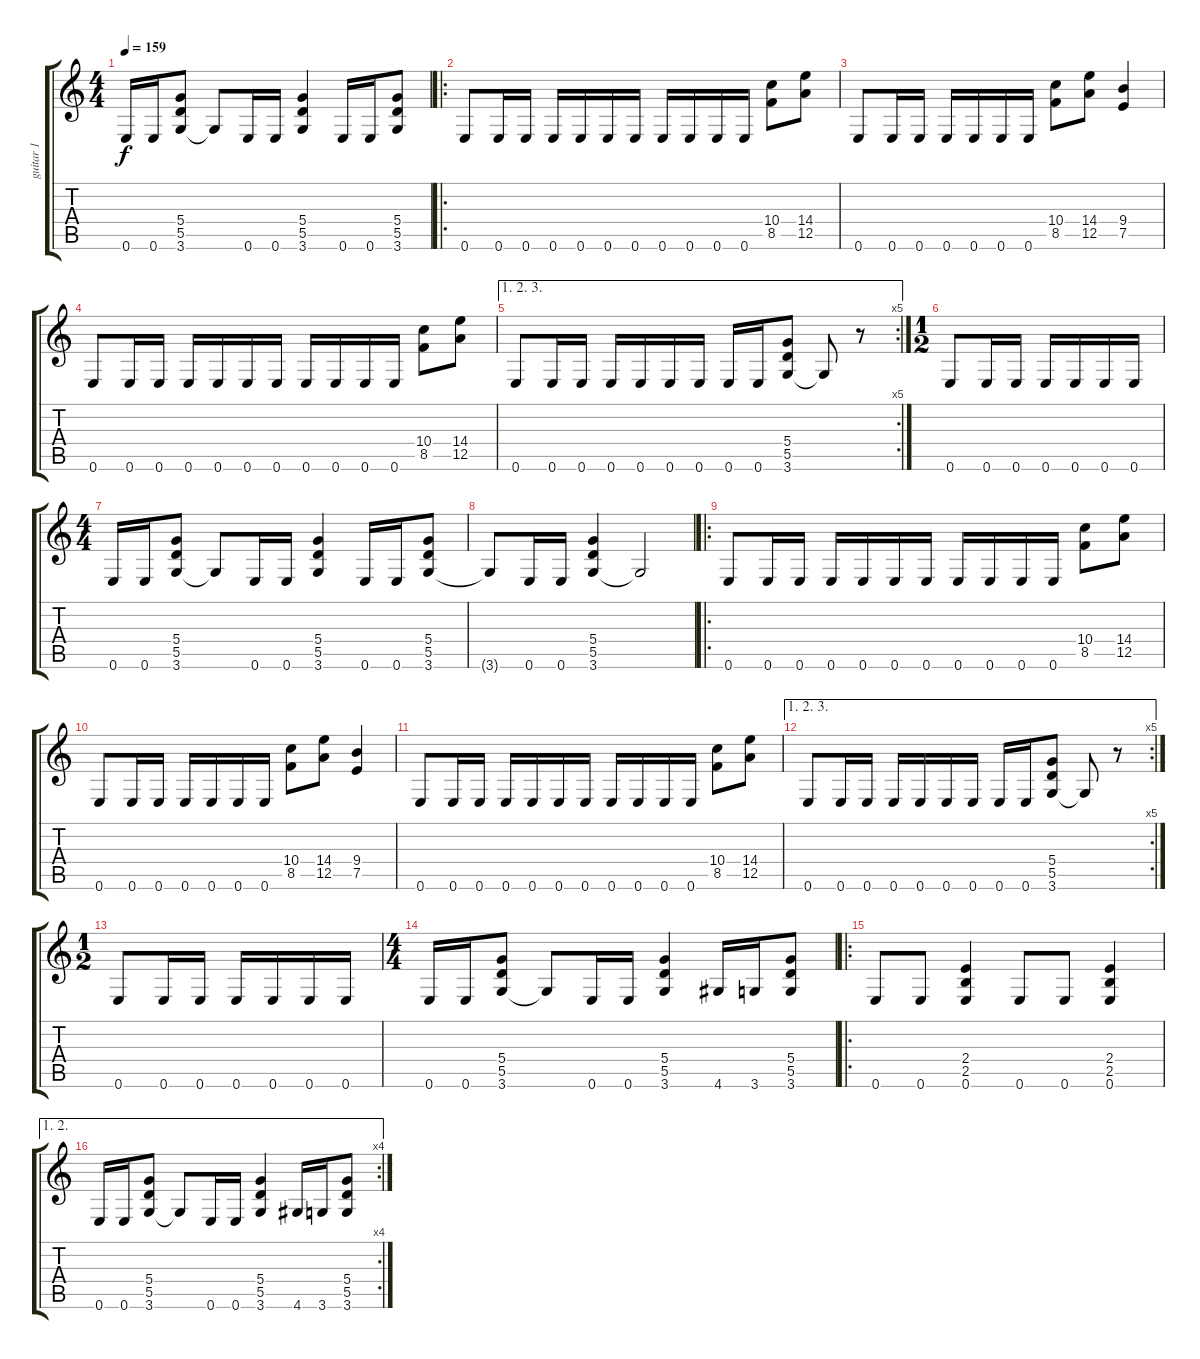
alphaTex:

\track ("guitar 1" "guitar 1") {instrument distortionguitar}
\staff {score tabs}
\tuning (E4 B3 G3 D3 A2 E2) {hide}
\ts (4 4)
\tempo 159
\clef g2
\ks c
0.6.16{dy f instrument distortionguitar} 0.6.16 (5.4 5.5 3.6).8 3.6{t}.8 0.6.16 0.6.16 (5.4 5.5 3.6).4 0.6.16 0.6.16 (5.4 5.5 3.6).8 |
\ro
0.6.8 0.6.16 0.6.16 0.6.16 0.6.16 0.6.16 0.6.16 0.6.16 0.6.16 0.6.16 0.6.16 (10.4 8.5).8 (14.4 12.5).8 |
0.6.8 0.6.16 0.6.16 0.6.16 0.6.16 0.6.16 0.6.16 (10.4 8.5).8 (14.4 12.5).8 (9.4 7.5).4 |
0.6.8 0.6.16 0.6.16 0.6.16 0.6.16 0.6.16 0.6.16 0.6.16 0.6.16 0.6.16 0.6.16 (10.4 8.5).8 (14.4 12.5).8 |
\ae (1 2 3)
\rc 5
0.6.8 0.6.16 0.6.16 0.6.16 0.6.16 0.6.16 0.6.16 0.6.16 0.6.16 (5.4 5.5 3.6).8 3.6{t}.8 r.8 |
\ts (1 2)
0.6.8 0.6.16 0.6.16 0.6.16 0.6.16 0.6.16 0.6.16 |
\ts (4 4)
0.6.16 0.6.16 (5.4 5.5 3.6).8 3.6{t}.8 0.6.16 0.6.16 (5.4 5.5 3.6).4 0.6.16 0.6.16 (5.4 5.5 3.6).8 |
3.6{t}.8 0.6.16 0.6.16 (5.4 5.5 3.6).4 3.6{t}.2 |
\ro
0.6.8 0.6.16 0.6.16 0.6.16 0.6.16 0.6.16 0.6.16 0.6.16 0.6.16 0.6.16 0.6.16 (10.4 8.5).8 (14.4 12.5).8 |
0.6.8 0.6.16 0.6.16 0.6.16 0.6.16 0.6.16 0.6.16 (10.4 8.5).8 (14.4 12.5).8 (9.4 7.5).4 |
0.6.8 0.6.16 0.6.16 0.6.16 0.6.16 0.6.16 0.6.16 0.6.16 0.6.16 0.6.16 0.6.16 (10.4 8.5).8 (14.4 12.5).8 |
\ae (1 2 3)
\rc 5
0.6.8 0.6.16 0.6.16 0.6.16 0.6.16 0.6.16 0.6.16 0.6.16 0.6.16 (5.4 5.5 3.6).8 3.6{t}.8 r.8 |
\ts (1 2)
0.6.8 0.6.16 0.6.16 0.6.16 0.6.16 0.6.16 0.6.16 |
\ts (4 4)
0.6.16 0.6.16 (5.4 5.5 3.6).8 3.6{t}.8 0.6.16 0.6.16 (5.4 5.5 3.6).4 4.6.16 3.6.16 (5.4 5.5 3.6).8 |
\ro
0.6.8 0.6.8 (2.4 2.5 0.6).4 0.6.8 0.6.8 (2.4 2.5 0.6).4 |
\ae (1 2)
\rc 4
0.6.16 0.6.16 (5.4 5.5 3.6).8 3.6{t}.8 0.6.16 0.6.16 (5.4 5.5 3.6).4 4.6.16 3.6.16 (5.4 5.5 3.6).8
